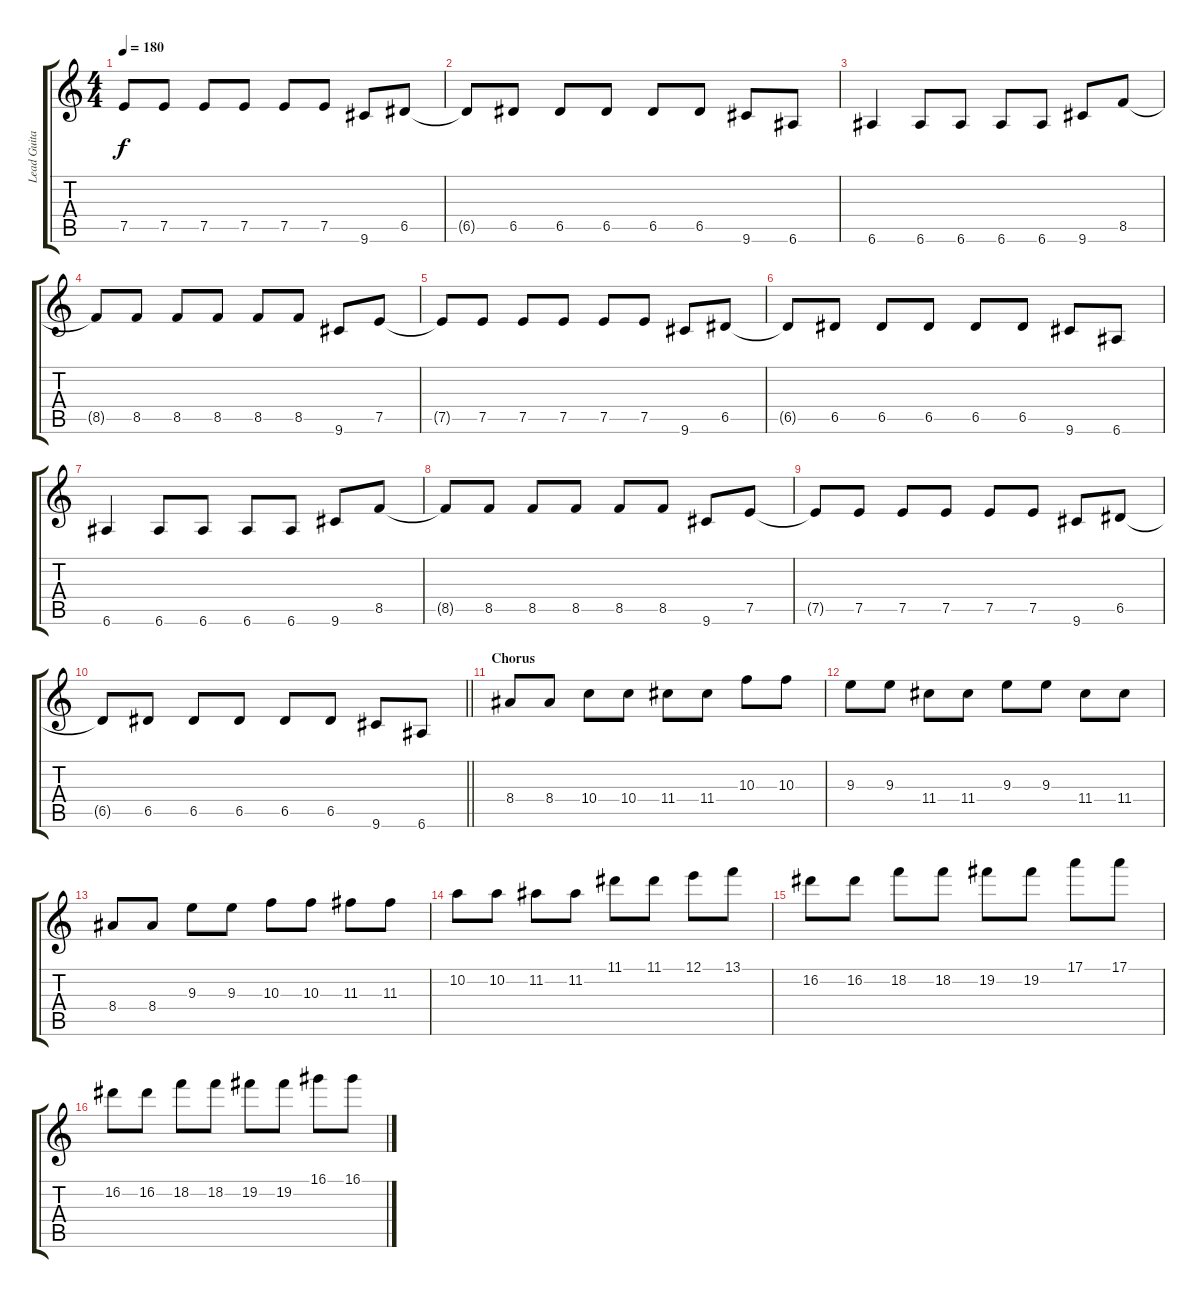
\track ("Lead Guitar" "Lead Guita") {instrument overdrivenguitar}
\staff {score tabs}
\tuning (E4 B3 G3 D3 A2 E2) {hide}
\ts (4 4)
\tempo 180
\clef g2
\ks c
7.5{t}.8{dy f} 7.5.8 7.5.8 7.5.8 7.5.8 7.5.8 9.6.8 6.5.8 |
6.5{t}.8 6.5.8 6.5.8 6.5.8 6.5.8 6.5.8 9.6.8 6.6.8 |
6.6.4 6.6.8 6.6.8 6.6.8 6.6.8 9.6.8 8.5.8 |
8.5{t}.8 8.5.8 8.5.8 8.5.8 8.5.8 8.5.8 9.6.8 7.5.8 |
7.5{t}.8 7.5.8 7.5.8 7.5.8 7.5.8 7.5.8 9.6.8 6.5.8 |
6.5{t}.8 6.5.8 6.5.8 6.5.8 6.5.8 6.5.8 9.6.8 6.6.8 |
6.6.4 6.6.8 6.6.8 6.6.8 6.6.8 9.6.8 8.5.8 |
8.5{t}.8 8.5.8 8.5.8 8.5.8 8.5.8 8.5.8 9.6.8 7.5.8 |
7.5{t}.8 7.5.8 7.5.8 7.5.8 7.5.8 7.5.8 9.6.8 6.5.8 |
\barLineRight lightlight
6.5{t}.8 6.5.8 6.5.8 6.5.8 6.5.8 6.5.8 9.6.8 6.6.8 |
\section ("" "Chorus")
8.4.8{volume 16} 8.4.8 10.4.8 10.4.8 11.4.8 11.4.8 10.3.8 10.3.8 |
9.3.8 9.3.8 11.4.8 11.4.8 9.3.8 9.3.8 11.4.8 11.4.8 |
8.4.8 8.4.8 9.3.8 9.3.8 10.3.8 10.3.8 11.3.8 11.3.8 |
10.2.8 10.2.8 11.2.8 11.2.8 11.1.8 11.1.8 12.1.8 13.1.8 |
16.2.8 16.2.8 18.2.8 18.2.8 19.2.8 19.2.8 17.1.8 17.1.8 |
16.2.8 16.2.8 18.2.8 18.2.8 19.2.8 19.2.8 16.1.8 16.1.8
